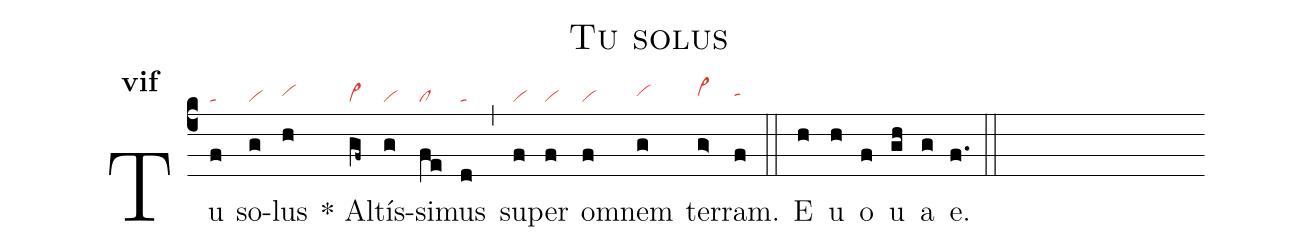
name:Tu solus;
office-part:an;
mode:6f;
nabc-lines:1;
%%
initial-style: 1;
name:Tu solus;
mode: 6;
office-part: Antiphona;
annotation: Ant.;
annotation: vi f;
nabc-lines:1;
%%
(c4) Tu(f|ta) so(g|vi)lus(h|vihh) <sp>*</sp> Al(gf~|cl~)tís(g|vi)si(fe|cl)mus(d|ta) (,) su(f|vi)per(f|vi) om(f|vi)nem(g|vihh) ter(g>|vi>hh)ram.(f|tahh) (::)
<eu>E(h) u(h) o(f) u(gh) a(g) e.</eu>(f.) (::)
